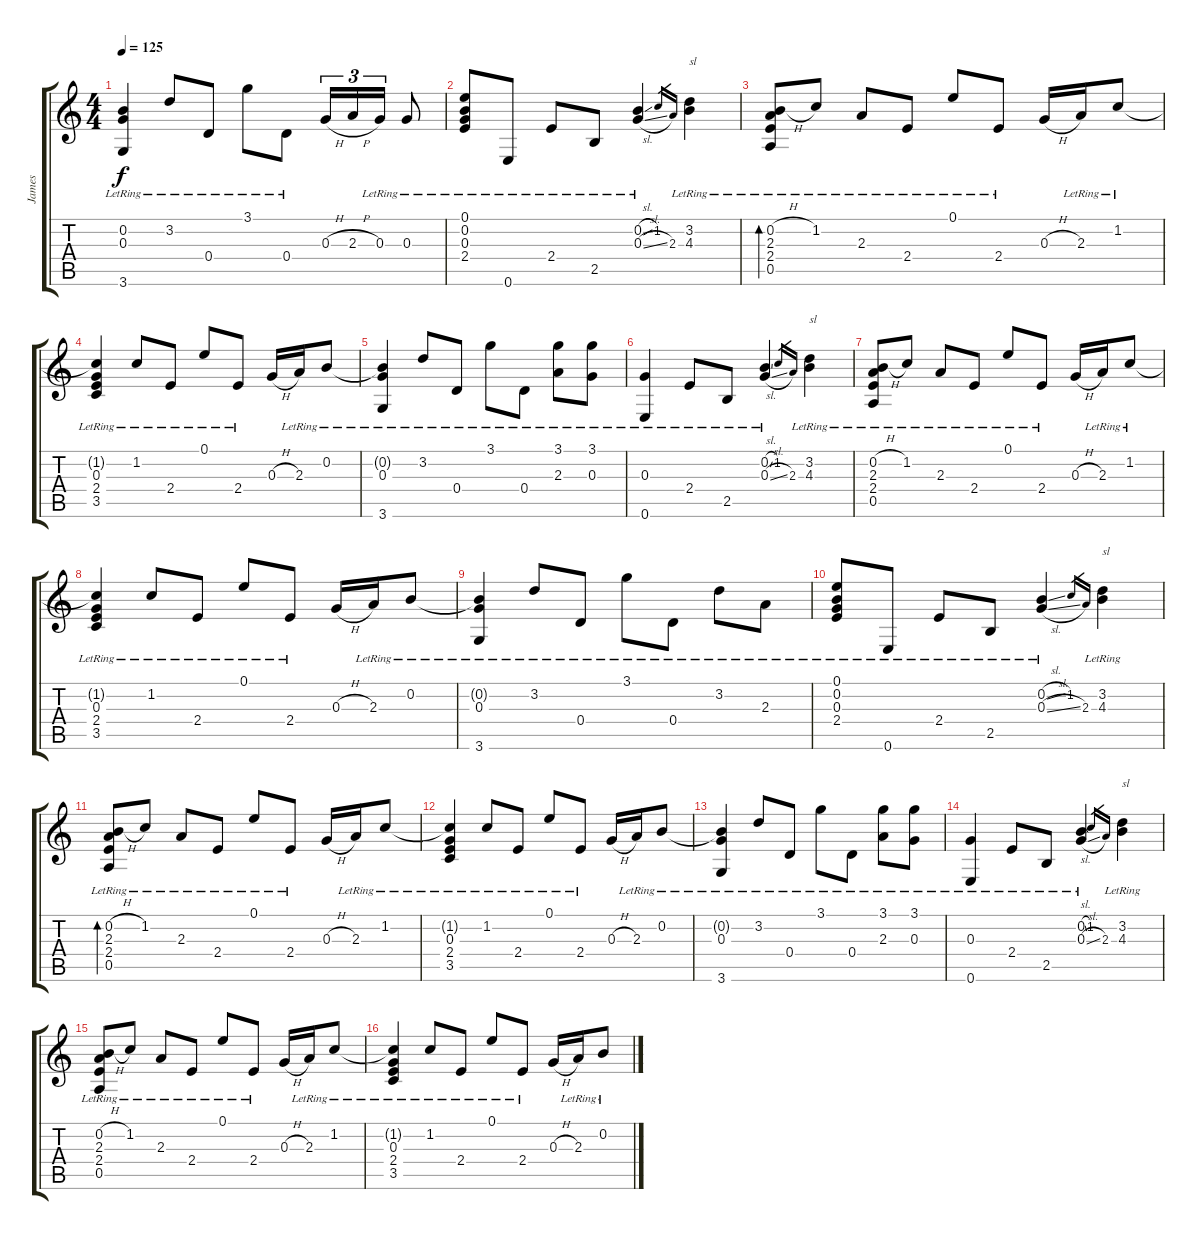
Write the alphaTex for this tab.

\track ("James" "James") {instrument distortionguitar}
\staff {score tabs}
\tuning (E4 B3 G3 D3 A2 E2) {hide}
\ts (4 4)
\tempo 125
\clef g2
\ks aminor
(0.2{t} 0.3{lr} 3.6{lr}).4{dy f} 3.2{lr}.8 0.4{lr}.8 3.1{lr}.8 0.4{lr}.8 0.3{h}.16{tu (3 2)} 2.3{h}.16{tu (3 2)} 0.3{lr}.16{tu (3 2)} 0.3{lr}.8 |
(0.1{lr} 0.2{lr} 0.3{lr} 2.4{lr}).8 0.6{lr}.8 2.4{lr}.8 2.5{lr}.8 (0.2{sl lr} 0.3{sl lr}).4 1.2.16{gr} 2.3.16{gr} (3.2{lr} 4.3{lr}).4{txt "sl"} |
(0.2{h} 2.3{lr} 2.4{lr} 0.5{lr}).8{bd 240} 1.2{lr}.8 2.3{lr}.8 2.4{lr}.8 0.1{lr}.8 2.4{lr}.8 0.3{h}.16 2.3{lr}.16 1.2{lr}.8 |
(1.2{t} 0.3{lr} 2.4{lr} 3.5{lr}).4 1.2{lr}.8 2.4{lr}.8 0.1{lr}.8 2.4{lr}.8 0.3{h}.16 2.3{lr}.16 0.2{lr}.8 |
(0.2{t} 0.3{lr} 3.6{lr}).4 3.2{lr}.8 0.4{lr}.8 3.1{lr}.8 0.4{lr}.8 (3.1{lr} 2.3{lr}).8 (3.1{lr} 0.3{lr}).8 |
(0.3{lr} 0.6{lr}).4 2.4{lr}.8 2.5{lr}.8 (0.2{sl lr} 0.3{sl lr}).4 1.2.16{gr} 2.3.16{gr} (3.2{lr} 4.3{lr}).4{txt "sl"} |
(0.2{h} 2.3{lr} 2.4{lr} 0.5{lr}).8 1.2{lr}.8 2.3{lr}.8 2.4{lr}.8 0.1{lr}.8 2.4{lr}.8 0.3{h}.16 2.3{lr}.16 1.2{lr}.8 |
(1.2{t} 0.3{lr} 2.4{lr} 3.5{lr}).4 1.2{lr}.8 2.4{lr}.8 0.1{lr}.8 2.4{lr}.8 0.3{h}.16 2.3{lr}.16 0.2{lr}.8 |
(0.2{t} 0.3{lr} 3.6{lr}).4 3.2{lr}.8 0.4{lr}.8 3.1{lr}.8 0.4{lr}.8 3.2{lr}.8 2.3{lr}.8 |
(0.1{lr} 0.2{lr} 0.3{lr} 2.4{lr}).8 0.6{lr}.8 2.4{lr}.8 2.5{lr}.8 (0.2{sl lr} 0.3{sl lr}).4 1.2.16{gr} 2.3.16{gr} (3.2{lr} 4.3{lr}).4{txt "sl"} |
(0.2{h} 2.3{lr} 2.4{lr} 0.5{lr}).8{bd 240} 1.2{lr}.8 2.3{lr}.8 2.4{lr}.8 0.1{lr}.8 2.4{lr}.8 0.3{h}.16 2.3{lr}.16 1.2{lr}.8 |
(1.2{t} 0.3{lr} 2.4{lr} 3.5{lr}).4 1.2{lr}.8 2.4{lr}.8 0.1{lr}.8 2.4{lr}.8 0.3{h}.16 2.3{lr}.16 0.2{lr}.8 |
(0.2{t} 0.3{lr} 3.6{lr}).4 3.2{lr}.8 0.4{lr}.8 3.1{lr}.8 0.4{lr}.8 (3.1{lr} 2.3{lr}).8 (3.1{lr} 0.3{lr}).8 |
(0.3{lr} 0.6{lr}).4 2.4{lr}.8 2.5{lr}.8 (0.2{sl lr} 0.3{sl lr}).4 1.2.16{gr} 2.3.16{gr} (3.2{lr} 4.3{lr}).4{txt "sl"} |
(0.2{h} 2.3{lr} 2.4{lr} 0.5{lr}).8 1.2{lr}.8 2.3{lr}.8 2.4{lr}.8 0.1{lr}.8 2.4{lr}.8 0.3{h}.16 2.3{lr}.16 1.2{lr}.8 |
(1.2{t} 0.3{lr} 2.4{lr} 3.5{lr}).4 1.2{lr}.8 2.4{lr}.8 0.1{lr}.8 2.4{lr}.8 0.3{h}.16 2.3{lr}.16 0.2{lr}.8
